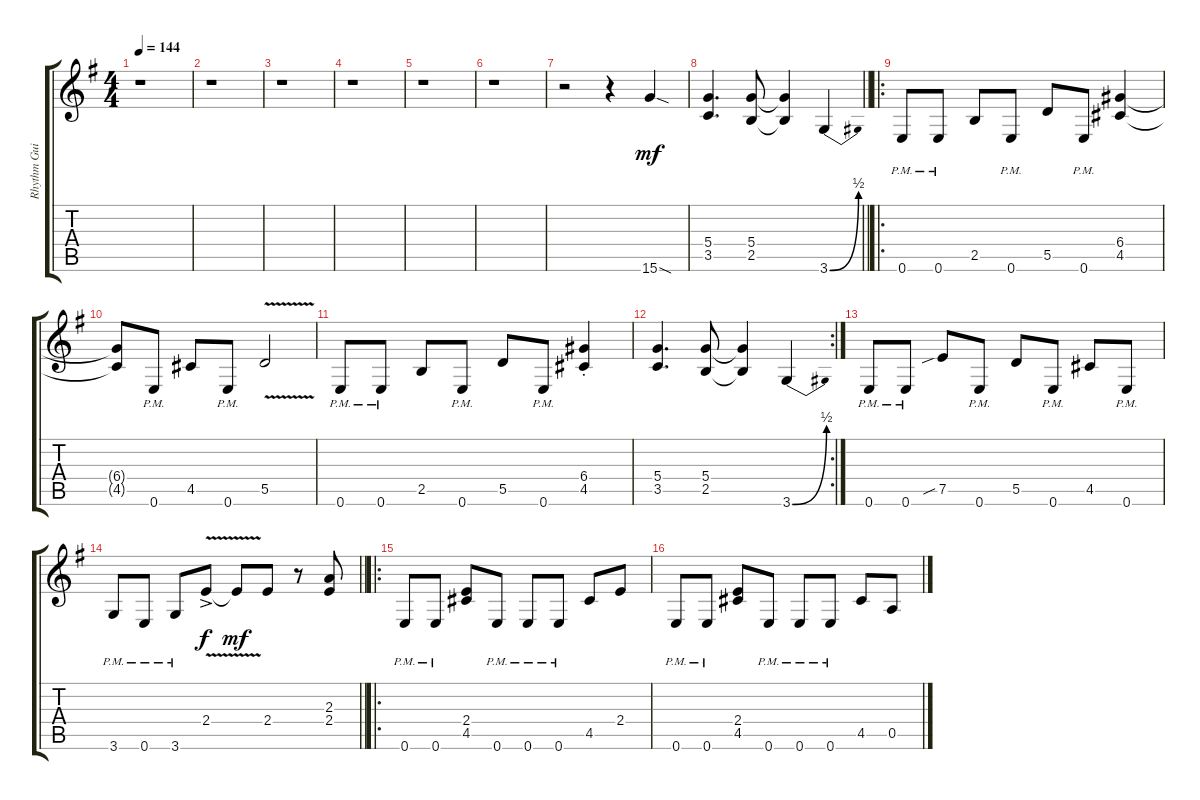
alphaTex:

\track ("Rhythm Guitar 2" "Rhythm Gui") {instrument distortionguitar}
\staff {score tabs}
\tuning (E4 B3 G3 D3 A2 E2) {hide}
\ts (4 4)
\tempo 144
\clef g2
\ks g
r.1{dy mf instrument distortionguitar} |
r.1 |
r.1 |
r.1 |
r.1 |
r.1 |
r.2 r.4 15.6{sod}.4 |
\barLineRight lightlight
(5.4 3.5).4{d} (5.4 2.5).8 (5.4{t} 2.5{t}).4 3.6{be (bend 0 0 60 2)}.4 |
\ro
0.6{pm}.8 0.6{pm}.8 2.5.8 0.6{pm}.8 5.5.8 0.6{pm}.8 (6.4 4.5).4 |
(6.4{t} 4.5{t}).8 0.6{pm}.8 4.5.8 0.6{pm}.8 5.5{v}.2 |
0.6{pm}.8 0.6{pm}.8 2.5.8 0.6{pm}.8 5.5.8 0.6{pm}.8 (6.4{st} 4.5{st}).4 |
\rc 2
(5.4 3.5).4{d} (5.4 2.5).8 (5.4{t} 2.5{t}).4 3.6{be (bend 0 0 60 2)}.4 |
0.6{pm}.8 0.6{pm}.8 7.5{sib}.8 0.6{pm}.8 5.5.8 0.6{pm}.8 4.5.8 0.6{pm}.8 |
\barLineRight lightlight
3.6{pm}.8 0.6{pm}.8 3.6{pm}.8 2.4{v ac}.8{dy f} 2.4{v t}.8{dy mf} 2.4.8 r.8 (2.3 2.4).8 |
\ro
0.6{pm}.8 0.6{pm}.8 (2.4 4.5).8 0.6{pm}.8 0.6{pm}.8 0.6{pm}.8 4.5.8 2.4.8 |
0.6{pm}.8 0.6{pm}.8 (2.4 4.5).8 0.6{pm}.8 0.6{pm}.8 0.6{pm}.8 4.5.8 0.5.8
